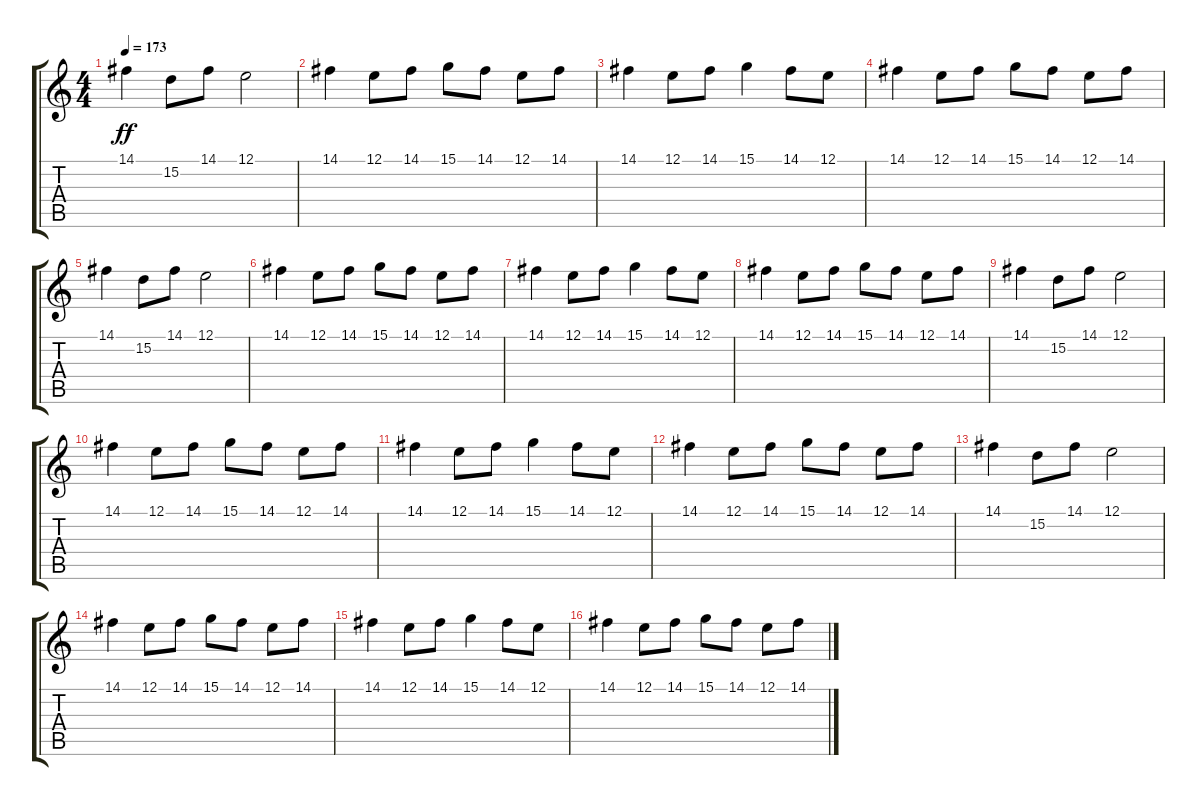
\track "" {instrument piccolo}
\staff {score tabs}
\tuning (E4 B3 G3 D3 A2 E2) {hide}
\ts (4 4)
\tempo 173
\clef g2
\ks c
14.1.4{dy ff} 15.2.8 14.1.8 12.1.2 |
14.1.4 12.1.8 14.1.8 15.1.8 14.1.8 12.1.8 14.1.8 |
14.1.4 12.1.8 14.1.8 15.1.4 14.1.8 12.1.8 |
14.1.4 12.1.8 14.1.8 15.1.8 14.1.8 12.1.8 14.1.8 |
14.1.4 15.2.8 14.1.8 12.1.2 |
14.1.4 12.1.8 14.1.8 15.1.8 14.1.8 12.1.8 14.1.8 |
14.1.4 12.1.8 14.1.8 15.1.4 14.1.8 12.1.8 |
14.1.4 12.1.8 14.1.8 15.1.8 14.1.8 12.1.8 14.1.8 |
14.1.4 15.2.8 14.1.8 12.1.2 |
14.1.4 12.1.8 14.1.8 15.1.8 14.1.8 12.1.8 14.1.8 |
14.1.4 12.1.8 14.1.8 15.1.4 14.1.8 12.1.8 |
14.1.4 12.1.8 14.1.8 15.1.8 14.1.8 12.1.8 14.1.8 |
14.1.4 15.2.8 14.1.8 12.1.2 |
14.1.4 12.1.8 14.1.8 15.1.8 14.1.8 12.1.8 14.1.8 |
14.1.4 12.1.8 14.1.8 15.1.4 14.1.8 12.1.8 |
14.1.4 12.1.8 14.1.8 15.1.8 14.1.8 12.1.8 14.1.8
